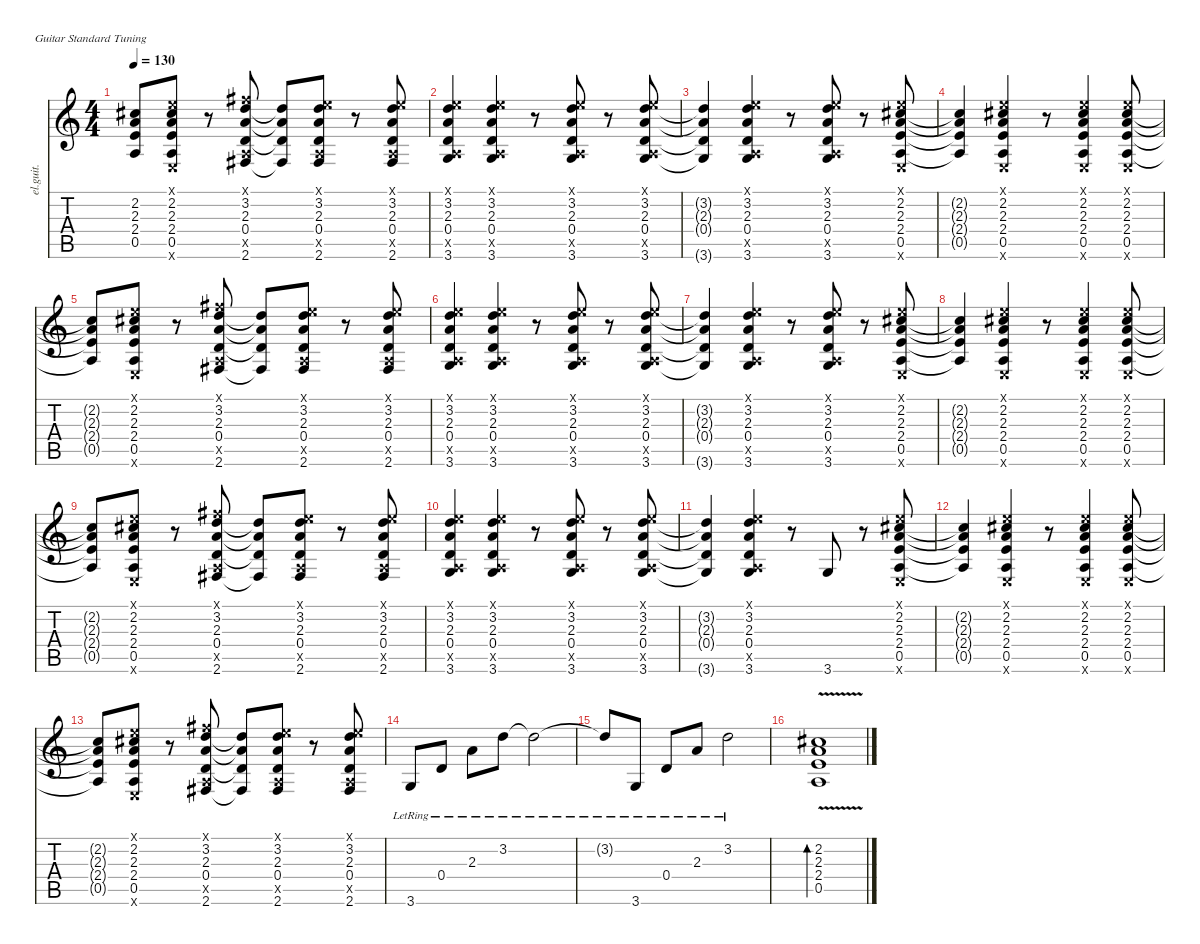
\defaultSystemsLayout 4
\hideDynamics
\bracketExtendMode nobrackets
\otherSystemsTrackNameOrientation horizontal
\track ("Clean Chorused" "el.guit.") {instrument electricguitarclean}
\staff {score tabs}
\tuning (E4 B3 G3 D3 A2 E2)
\ts (4 4)
\tempo 130
\clef g2
\ks c
(2.2{t acc #} 2.3{t} 2.4{t} 0.5{t}).8{dy f} (0.1{x} 2.2{acc #} 2.3 2.4 0.5 0.6{x}).8 r.8 (2.1{x acc #} 3.2 2.3 0.4 0.5{x} 2.6{acc #}).8 (3.2{t} 2.3{t} 0.4{t} 2.6{t acc #}).8 (0.1{x} 3.2 2.3 0.4 0.5{x} 2.6{acc #}).8 r.8 (0.1{x} 3.2 2.3 0.4 0.5{x} 2.6{acc #}).8 |
(0.1{x} 3.2 2.3 0.4 0.5{x} 3.6).4 (0.1{x} 3.2 2.3 0.4 0.5{x} 3.6).4 r.8 (0.1{x} 3.2 2.3 0.4 0.5{x} 3.6).8 r.8 (0.1{x} 3.2 2.3 0.4 0.5{x} 3.6).8 |
(3.2{t} 2.3{t} 0.4{t} 3.6{t}).4 (0.1{x} 3.2 2.3 0.4 0.5{x} 3.6).4 r.8 (0.1{x} 3.2 2.3 0.4 0.5{x} 3.6).8 r.8 (0.1{x} 2.2{acc #} 2.3 2.4 0.5 0.6{x}).8 |
(2.2{t acc #} 2.3{t} 2.4{t} 0.5{t}).4 (0.1{x} 2.2{acc #} 2.3 2.4 0.5 0.6{x}).4 r.8 (0.1{x} 2.2{acc #} 2.3 2.4 0.5 0.6{x}).4 (0.1{x} 2.2{acc #} 2.3 2.4 0.5 0.6{x}).8 |
(2.2{t acc #} 2.3{t} 2.4{t} 0.5{t}).8 (0.1{x} 2.2{acc #} 2.3 2.4 0.5 0.6{x}).8 r.8 (2.1{x acc #} 3.2 2.3 0.4 0.5{x} 2.6{acc #}).8 (3.2{t} 2.3{t} 0.4{t} 2.6{t acc #}).8 (0.1{x} 3.2 2.3 0.4 0.5{x} 2.6{acc #}).8 r.8 (0.1{x} 3.2 2.3 0.4 0.5{x} 2.6{acc #}).8 |
(0.1{x} 3.2 2.3 0.4 0.5{x} 3.6).4 (0.1{x} 3.2 2.3 0.4 0.5{x} 3.6).4 r.8 (0.1{x} 3.2 2.3 0.4 0.5{x} 3.6).8 r.8 (0.1{x} 3.2 2.3 0.4 0.5{x} 3.6).8 |
(3.2{t} 2.3{t} 0.4{t} 3.6{t}).4 (0.1{x} 3.2 2.3 0.4 0.5{x} 3.6).4 r.8 (0.1{x} 3.2 2.3 0.4 0.5{x} 3.6).8 r.8 (0.1{x} 2.2{acc #} 2.3 2.4 0.5 0.6{x}).8 |
(2.2{t acc #} 2.3{t} 2.4{t} 0.5{t}).4 (0.1{x} 2.2{acc #} 2.3 2.4 0.5 0.6{x}).4 r.8 (0.1{x} 2.2{acc #} 2.3 2.4 0.5 0.6{x}).4 (0.1{x} 2.2{acc #} 2.3 2.4 0.5 0.6{x}).8 |
(2.2{t acc #} 2.3{t} 2.4{t} 0.5{t}).8 (0.1{x} 2.2{acc #} 2.3 2.4 0.5 0.6{x}).8 r.8 (2.1{x acc #} 3.2 2.3 0.4 0.5{x} 2.6{acc #}).8 (3.2{t} 2.3{t} 0.4{t} 2.6{t acc #}).8 (0.1{x} 3.2 2.3 0.4 0.5{x} 2.6{acc #}).8 r.8 (0.1{x} 3.2 2.3 0.4 0.5{x} 2.6{acc #}).8 |
(0.1{x} 3.2 2.3 0.4 0.5{x} 3.6).4 (0.1{x} 3.2 2.3 0.4 0.5{x} 3.6).4 r.8 (0.1{x} 3.2 2.3 0.4 0.5{x} 3.6).8 r.8 (0.1{x} 3.2 2.3 0.4 0.5{x} 3.6).8 |
(3.2{t} 2.3{t} 0.4{t} 3.6{t}).4 (0.1{x} 3.2 2.3 0.4 0.5{x} 3.6).4 r.8 3.6.8 r.8 (0.1{x} 2.2{acc #} 2.3 2.4 0.5 0.6{x}).8 |
(2.2{t acc #} 2.3{t} 2.4{t} 0.5{t}).4 (0.1{x} 2.2{acc #} 2.3 2.4 0.5 0.6{x}).4 r.8 (0.1{x} 2.2{acc #} 2.3 2.4 0.5 0.6{x}).4 (0.1{x} 2.2{acc #} 2.3 2.4 0.5 0.6{x}).8 |
(2.2{t acc #} 2.3{t} 2.4{t} 0.5{t}).8 (0.1{x} 2.2{acc #} 2.3 2.4 0.5 0.6{x}).8 r.8 (2.1{x acc #} 3.2 2.3 0.4 0.5{x} 2.6{acc #}).8 (3.2{t} 2.3{t} 0.4{t} 2.6{t acc #}).8 (0.1{x} 3.2 2.3 0.4 0.5{x} 2.6{acc #}).8 r.8 (0.1{x} 3.2 2.3 0.4 0.5{x} 2.6{acc #}).8 |
3.6{lr}.8 0.4{lr}.8 2.3{lr}.8 3.2{lr}.8 3.2{lr t}.2 |
3.2{lr t}.8 3.6{lr}.8 0.4{lr}.8 2.3{lr}.8 3.2{lr}.2 |
(2.2{v acc #} 2.3{v} 2.4{v} 0.5{v}).1{bd 480}
